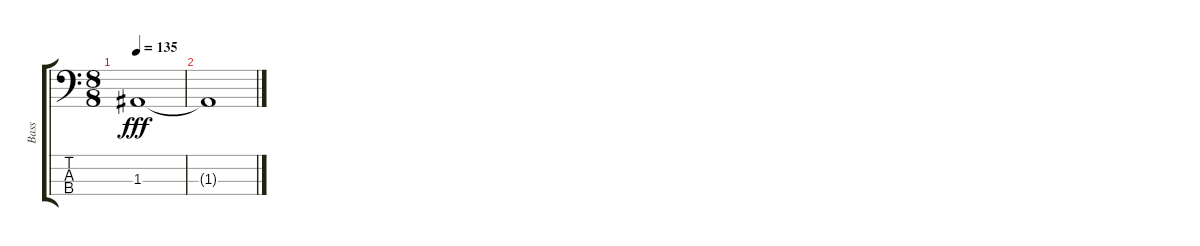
\track ("Bass" "Bass") {instrument electricbasspick}
\staff {score tabs}
\tuning (G2 D2 A1 E1) {hide}
\ts (8 8)
\tempo 135
\clef f4
\ks c
1.3{t}.1{dy fff} |
1.3{t}.1
